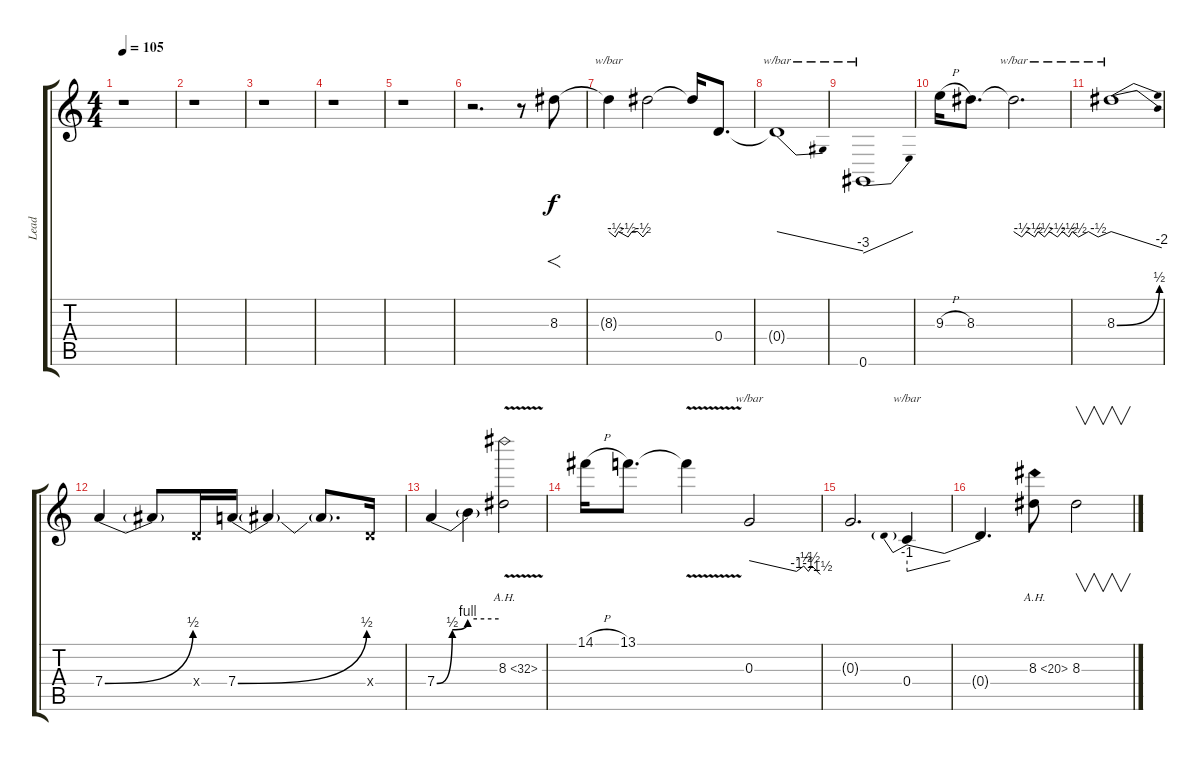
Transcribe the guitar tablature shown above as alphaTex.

\track ("Lead" "Lead") {instrument distortionguitar}
\staff {score tabs}
\tuning (E4 B3 G3 D3 A2 E2) {hide}
\ts (4 4)
\tempo 105
\clef g2
\ks c
r.1{dy f instrument distortionguitar} |
r.1 |
r.1 |
r.1 |
r.1 |
r.2{d} r.8 8.3.8{f} |
8.3{t}.4{tbe (custom default 0 0 10 -2 15 0 30 -2 36 0 45 0 53 -2 60 0)} 8.3{t}.2 8.3{t}.16 0.4.8{d} |
0.4{t}.1{tbe (dive default 0 0 60 -12)} |
0.6.1{tbe (dive default 0 -16 60 0)} |
9.3{h}.16 8.3.8{d} 8.3{t}.2{d tbe (custom default 0 0 5 -2 8 0 13 -2 15 0 19 -2 22 0 27 -2 30 0 34 -2 36 0 40 -2 46 0 52 -2 60 0)} |
8.3{be (bend 0 0 60 2)}.1{tbe (dive default 0 0 60 -8)} |
7.4{be (bend 0 0 60 2)}.4 7.4{t}.8 0.4{x}.16 7.4{be (bend 0 0 60 2)}.16 7.4{t}.4 7.4{t}.8{d} 0.4{x}.16 |
7.4{be (custom 0 0 15 2 30 4 60 4)}.4 7.4{t}.4 8.3{ah 24 v}.2 |
14.1{h}.16 13.1.8{d} 13.1{v t}.4 0.3.2{tbe (custom default 0 0 40 -4 46 -2 50 -4 53 -2 60 -6)} |
0.3{t}.2{d} 0.4.4{tbe (predivedive default 0 -4 60 0)} |
0.4{t}.4{d} 8.3{ah 12}.8 8.3.2{v}
